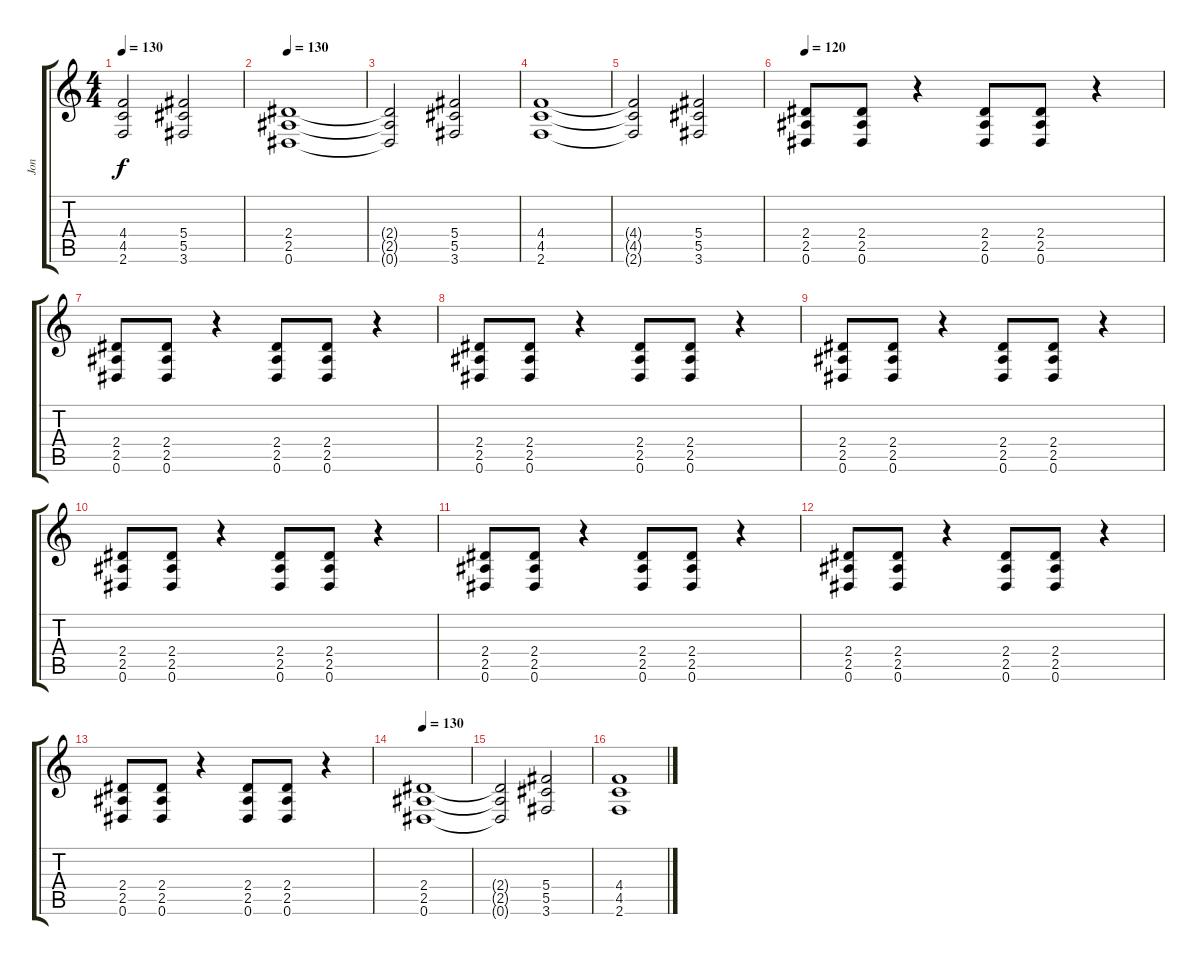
\track ("Jon" "Jon") {instrument distortionguitar}
\staff {score tabs}
\tuning (Eb4 Bb3 Gb3 Db3 Ab2 Eb2) {hide}
\ts (4 4)
\tempo 130
\clef g2
\ks c
(4.4{t} 4.5{t} 2.6{t}).2{dy f} (5.4 5.5 3.6).2 |
\tempo 130
(2.4 2.5 0.6).1 |
(2.4{t} 2.5{t} 0.6{t}).2 (5.4 5.5 3.6).2 |
(4.4 4.5 2.6).1 |
(4.4{t} 4.5{t} 2.6{t}).2 (5.4 5.5 3.6).2 |
\tempo 120
(2.4 2.5 0.6).8 (2.4 2.5 0.6).8 r.4 (2.4 2.5 0.6).8 (2.4 2.5 0.6).8 r.4 |
(2.4 2.5 0.6).8 (2.4 2.5 0.6).8 r.4 (2.4 2.5 0.6).8 (2.4 2.5 0.6).8 r.4 |
(2.4 2.5 0.6).8 (2.4 2.5 0.6).8 r.4 (2.4 2.5 0.6).8 (2.4 2.5 0.6).8 r.4 |
(2.4 2.5 0.6).8 (2.4 2.5 0.6).8 r.4 (2.4 2.5 0.6).8 (2.4 2.5 0.6).8 r.4 |
(2.4 2.5 0.6).8 (2.4 2.5 0.6).8 r.4 (2.4 2.5 0.6).8 (2.4 2.5 0.6).8 r.4 |
(2.4 2.5 0.6).8 (2.4 2.5 0.6).8 r.4 (2.4 2.5 0.6).8 (2.4 2.5 0.6).8 r.4 |
(2.4 2.5 0.6).8 (2.4 2.5 0.6).8 r.4 (2.4 2.5 0.6).8 (2.4 2.5 0.6).8 r.4 |
(2.4 2.5 0.6).8 (2.4 2.5 0.6).8 r.4 (2.4 2.5 0.6).8 (2.4 2.5 0.6).8 r.4 |
\tempo 130
(2.4 2.5 0.6).1 |
(2.4{t} 2.5{t} 0.6{t}).2 (5.4 5.5 3.6).2 |
(4.4 4.5 2.6).1
